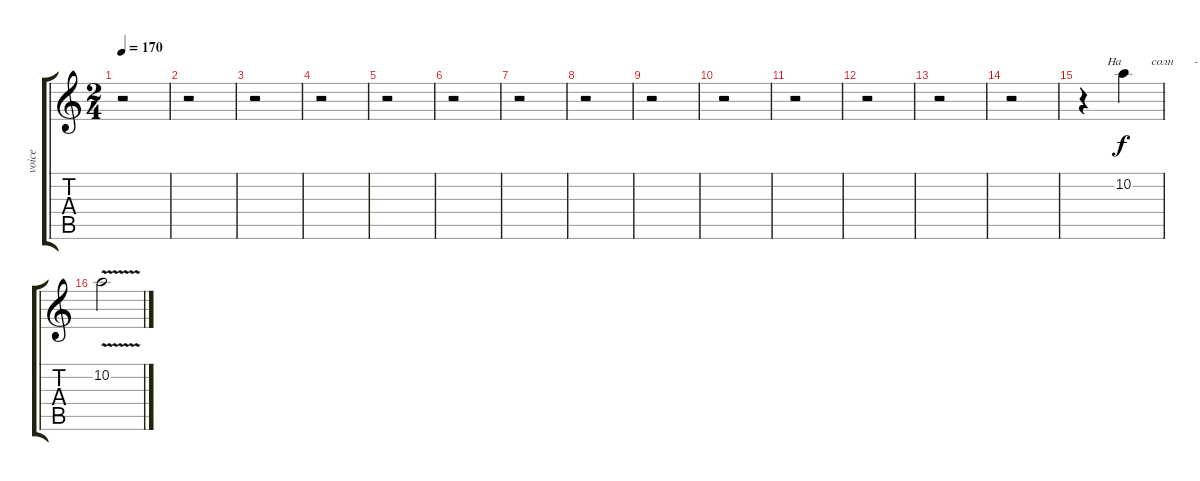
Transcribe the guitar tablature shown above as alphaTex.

\track ("voice" "voice") {instrument synthbass1}
\staff {score tabs}
\tuning (E4 B3 G3 D3 A2 E2) {hide}
\ts (2 4)
\tempo 170
\clef g2
\ks c
r.2{dy f} |
r.2 |
r.2 |
r.2 |
r.2 |
r.2 |
r.2 |
r.2 |
r.2 |
r.2 |
r.2 |
r.2 |
r.2 |
r.2 |
r.4{txt "        На          солн       -      це"} 10.2.4 |
10.2{v}.2
